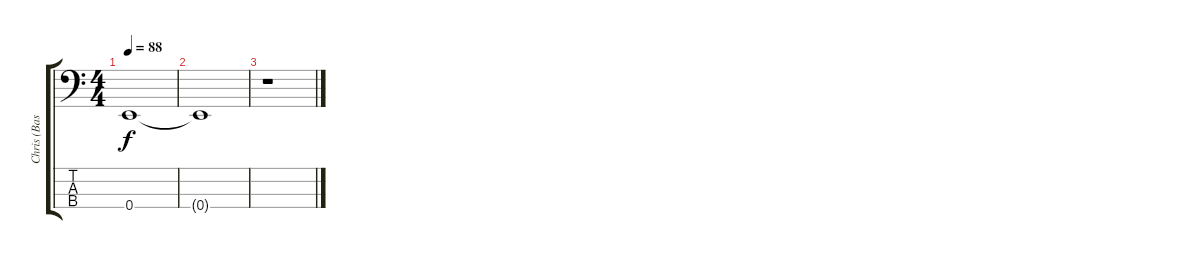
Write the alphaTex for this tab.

\track ("Chris (Bass)" "Chris (Bas") {instrument electricbassfinger}
\staff {score tabs}
\tuning (G2 D2 A1 E1) {hide}
\ts (4 4)
\tempo 88
\clef f4
\ks c
0.4{t}.1{dy f volume 0} |
0.4{t}.1 |
r.1{volume 15}
